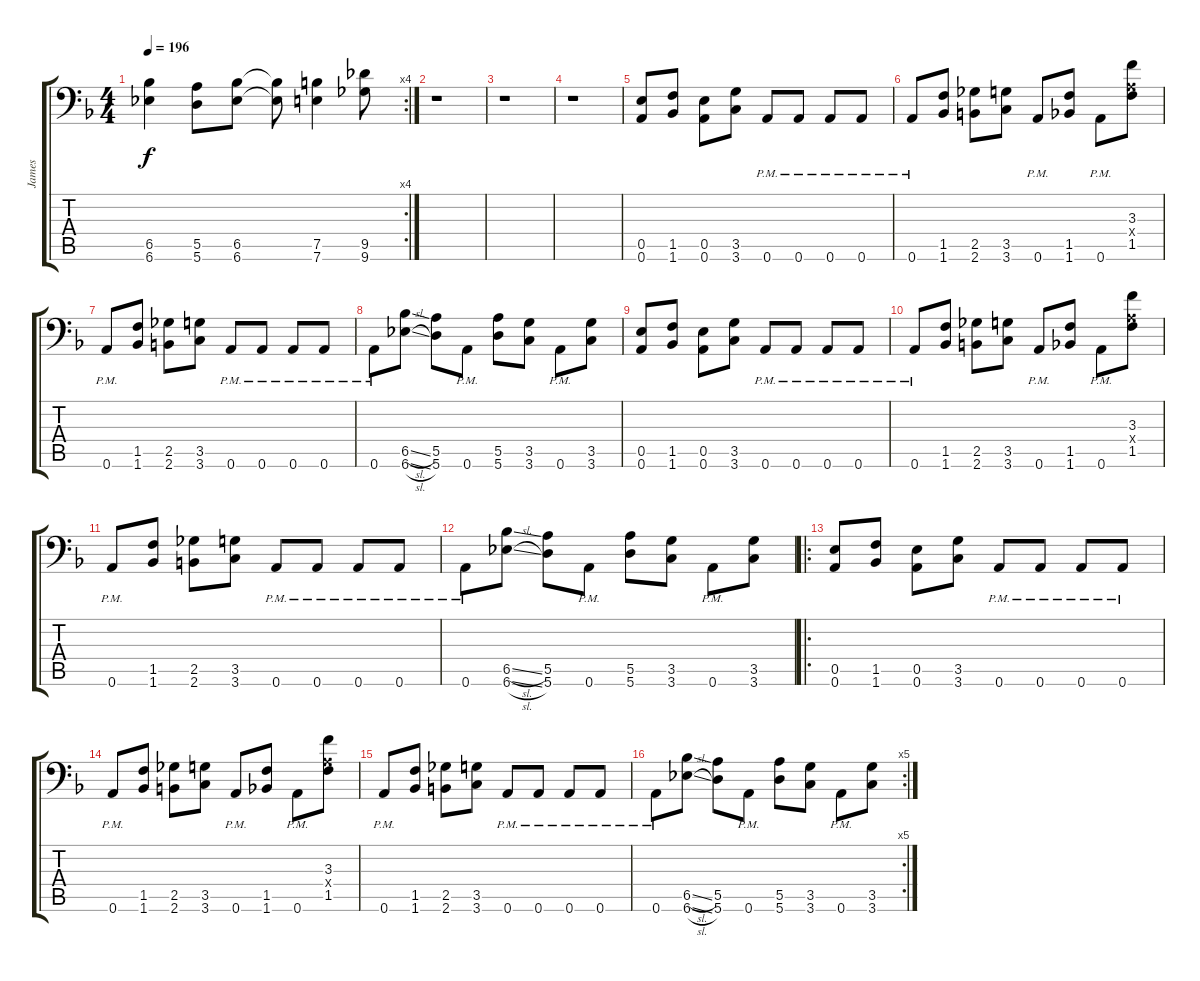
\track ("James" "James") {instrument distortionguitar}
\staff {score tabs}
\tuning (B3 Gb3 D3 A2 E2 A1) {hide}
\rc 4
\ts (4 4)
\tempo 196
\clef f4
\ks dminor
(6.5 6.6).4{dy f} (5.5 5.6).8 (6.5 6.6).8 (6.5{t} 6.6{t}).8 (7.5 7.6).4 (9.5 9.6).8 |
r.1 |
r.1 |
r.1 |
(0.5 0.6).8 (1.5 1.6).8 (0.5 0.6).8 (3.5 3.6).8 0.6{pm}.8 0.6{pm}.8 0.6{pm}.8 0.6{pm}.8 |
0.6{pm}.8 (1.5 1.6).8 (2.5 2.6).8 (3.5 3.6).8 0.6{pm}.8 (1.5 1.6).8 0.6{pm}.8 (3.3 0.4{x} 1.5).8 |
0.6{pm}.8 (1.5 1.6).8 (2.5 2.6).8 (3.5 3.6).8 0.6{pm}.8 0.6{pm}.8 0.6{pm}.8 0.6{pm}.8 |
0.6{pm}.8 (6.5{sl} 6.6{sl}).8 (5.5 5.6).8 0.6{pm}.8 (5.5 5.6).8 (3.5 3.6).8 0.6{pm}.8 (3.5 3.6).8 |
(0.5 0.6).8 (1.5 1.6).8 (0.5 0.6).8 (3.5 3.6).8 0.6{pm}.8 0.6{pm}.8 0.6{pm}.8 0.6{pm}.8 |
0.6{pm}.8 (1.5 1.6).8 (2.5 2.6).8 (3.5 3.6).8 0.6{pm}.8 (1.5 1.6).8 0.6{pm}.8 (3.3 0.4{x} 1.5).8 |
0.6{pm}.8 (1.5 1.6).8 (2.5 2.6).8 (3.5 3.6).8 0.6{pm}.8 0.6{pm}.8 0.6{pm}.8 0.6{pm}.8 |
0.6{pm}.8 (6.5{sl} 6.6{sl}).8 (5.5 5.6).8 0.6{pm}.8 (5.5 5.6).8 (3.5 3.6).8 0.6{pm}.8 (3.5 3.6).8 |
\ro
(0.5 0.6).8 (1.5 1.6).8 (0.5 0.6).8 (3.5 3.6).8 0.6{pm}.8 0.6{pm}.8 0.6{pm}.8 0.6{pm}.8 |
0.6{pm}.8 (1.5 1.6).8 (2.5 2.6).8 (3.5 3.6).8 0.6{pm}.8 (1.5 1.6).8 0.6{pm}.8 (3.3 0.4{x} 1.5).8 |
0.6{pm}.8 (1.5 1.6).8 (2.5 2.6).8 (3.5 3.6).8 0.6{pm}.8 0.6{pm}.8 0.6{pm}.8 0.6{pm}.8 |
\rc 5
0.6{pm}.8 (6.5{sl} 6.6{sl}).8 (5.5 5.6).8 0.6{pm}.8 (5.5 5.6).8 (3.5 3.6).8 0.6{pm}.8 (3.5 3.6).8
